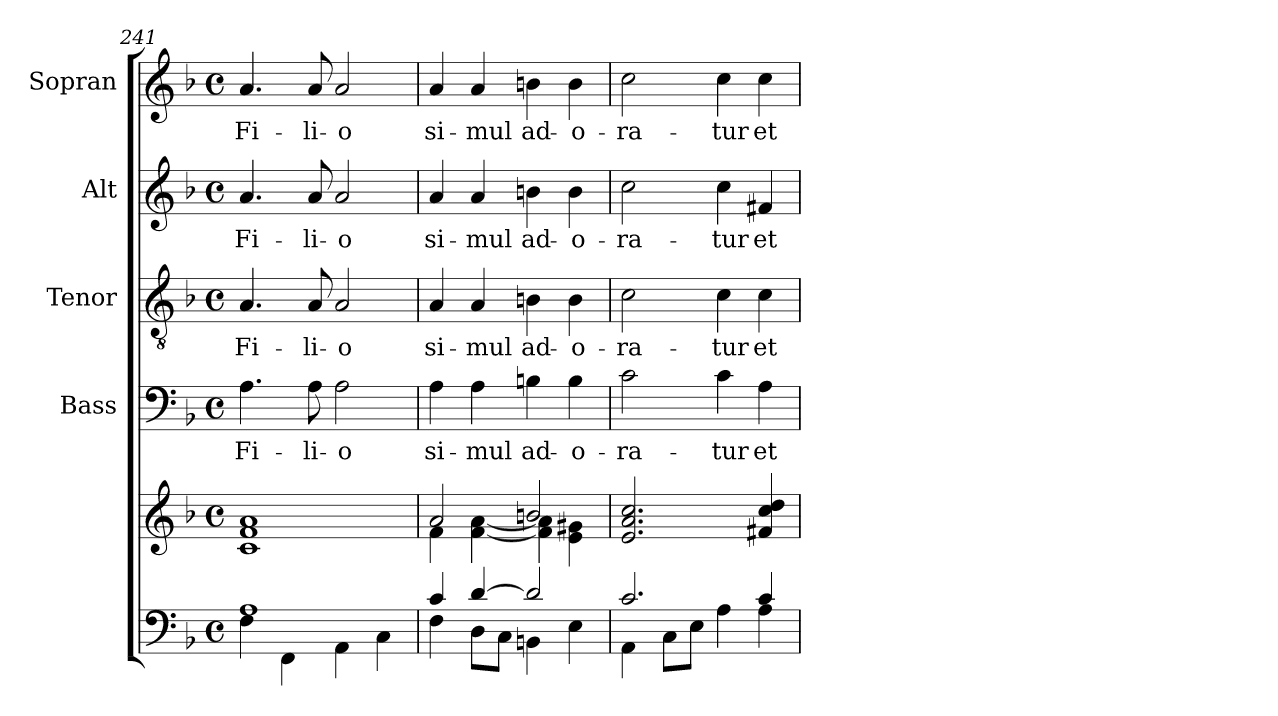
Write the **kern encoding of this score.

**kern	**kern	**kern	**text	**kern	**text	**kern	**text	**kern	**text
*part5	*part5	*part4	*part4	*part3	*part3	*part2	*part2	*part1	*part1
*staff6	*staff5	*staff4	*staff4	*staff3	*staff3	*staff2	*staff2	*staff1	*staff1
*	*	*I"Bass	*	*I"Tenor	*	*I"Alt	*	*I"Sopran	*
*	*	*I'B.	*	*I'T.	*	*I'A.	*	*I'S.	*
*clefF4	*clefG2	*clefF4	*	*clefGv2	*	*clefG2	*	*clefG2	*
*k[b-]	*k[b-]	*k[b-]	*	*k[b-]	*	*k[b-]	*	*k[b-]	*
*F:	*F:	*F:	*	*F:	*	*F:	*	*F:	*
*M4/4	*M4/4	*M4/4	*	*M4/4	*	*M4/4	*	*M4/4	*
*met(c)	*met(c)	*met(c)	*	*met(c)	*	*met(c)	*	*met(c)	*
=241	=241	=241	=241	=241	=241	=241	=241	=241	=241
*^	*^	*	*	*	*	*	*	*	*
!	!	!	!	!	!LO:LY:b	!	!LO:LY:b	!	!LO:LY:b	!	!LO:LY:b
1A	4F\	1f 1a	1c	4.A\	Fi-	4.A/	Fi-	4.a/	Fi-	4.a/	Fi-
.	4FF\	.	.	.	.	.	.	.	.	.	.
!	!	!	!	!	!LO:LY:b	!	!LO:LY:b	!	!LO:LY:b	!	!LO:LY:b
.	.	.	.	8A\	-li-	8A/	-li-	8a/	-li-	8a/	-li-
!	!	!	!	!	!LO:LY:b	!	!LO:LY:b	!	!LO:LY:b	!	!LO:LY:b
.	4AA\	.	.	2A\	-o	2A/	-o	2a/	-o	2a/	-o
.	4C\	.	.	.	.	.	.	.	.	.	.
=242	=242	=242	=242	=242	=242	=242	=242	=242	=242	=242	=242
!	!	!	!	!	!LO:LY:b	!	!LO:LY:b	!	!LO:LY:b	!	!LO:LY:b
4c/	4F\	2a/	4f\	4A\	si-	4A/	si-	4a/	si-	4a/	si-
!	!	!	!	!	!LO:LY:b	!	!LO:LY:b	!	!LO:LY:b	!	!LO:LY:b
[>4d/	8D\L	.	[<4f\ [<4a\	4A\	-mul	4A/	-mul	4a/	-mul	4a/	-mul
.	8C\J	.	.	.	.	.	.	.	.	.	.
!	!	!	!	!	!LO:LY:b	!	!LO:LY:b	!	!LO:LY:b	!	!LO:LY:b
2d/]	4BBn\	2bn/	4f\] 4a\]	4Bn\	ad-	4Bn\	ad-	4bn\	ad-	4bn\	ad-
!	!	!	!	!	!LO:LY:b	!	!LO:LY:b	!	!LO:LY:b	!	!LO:LY:b
.	4E\	.	4e\ 4g#X\	4B\	-o-	4B\	-o-	4b\	-o-	4b\	-o-
=243	=243	=243	=243	=243	=243	=243	=243	=243	=243	=243	=243
!	!	!	!	!	!LO:LY:b	!	!LO:LY:b	!	!LO:LY:b	!	!LO:LY:b
*	*	*v	*v	*	*	*	*	*	*	*	*
2.c/	4AA\	2.e/ 2.a/ 2.cc/	2c\	-ra-	2c\	-ra-	2cc\	-ra-	2cc\	-ra-
.	8C\L	.	.	.	.	.	.	.	.	.
.	8E\J	.	.	.	.	.	.	.	.	.
!	!	!	!	!LO:LY:b	!	!LO:LY:b	!	!LO:LY:b	!	!LO:LY:b
.	4A\	.	4c\	-tur	4c\	-tur	4cc\	-tur	4cc\	-tur
!	!	!	!	!LO:LY:b	!	!LO:LY:b	!	!LO:LY:b	!	!LO:LY:b
4c/	4A\	4f#X/ 4cc/ 4dd/	4A\	et	4c\	et	4f#X/	et	4cc\	et
*v	*v	*	*	*	*	*	*	*	*	*
=	=	=	=	=	=	=	=	=	=
*-	*-	*-	*-	*-	*-	*-	*-	*-	*-
